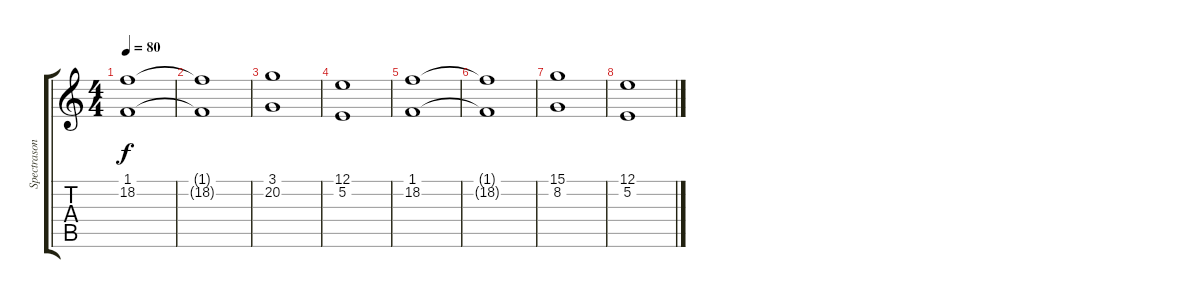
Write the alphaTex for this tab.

\track ("Spectrasonics Omnisphere" "Spectrason") {instrument tremolostrings}
\staff {score tabs}
\tuning (E4 B3 G3 D3 A2 E2) {hide}
\ts (4 4)
\tempo 80
\clef g2
\ks c
(1.1 18.2).1{dy f} |
(1.1{t} 18.2{t}).1 |
(3.1 20.2).1 |
(12.1 5.2).1 |
(1.1 18.2).1 |
(1.1{t} 18.2{t}).1 |
(15.1 8.2).1 |
(12.1 5.2).1
